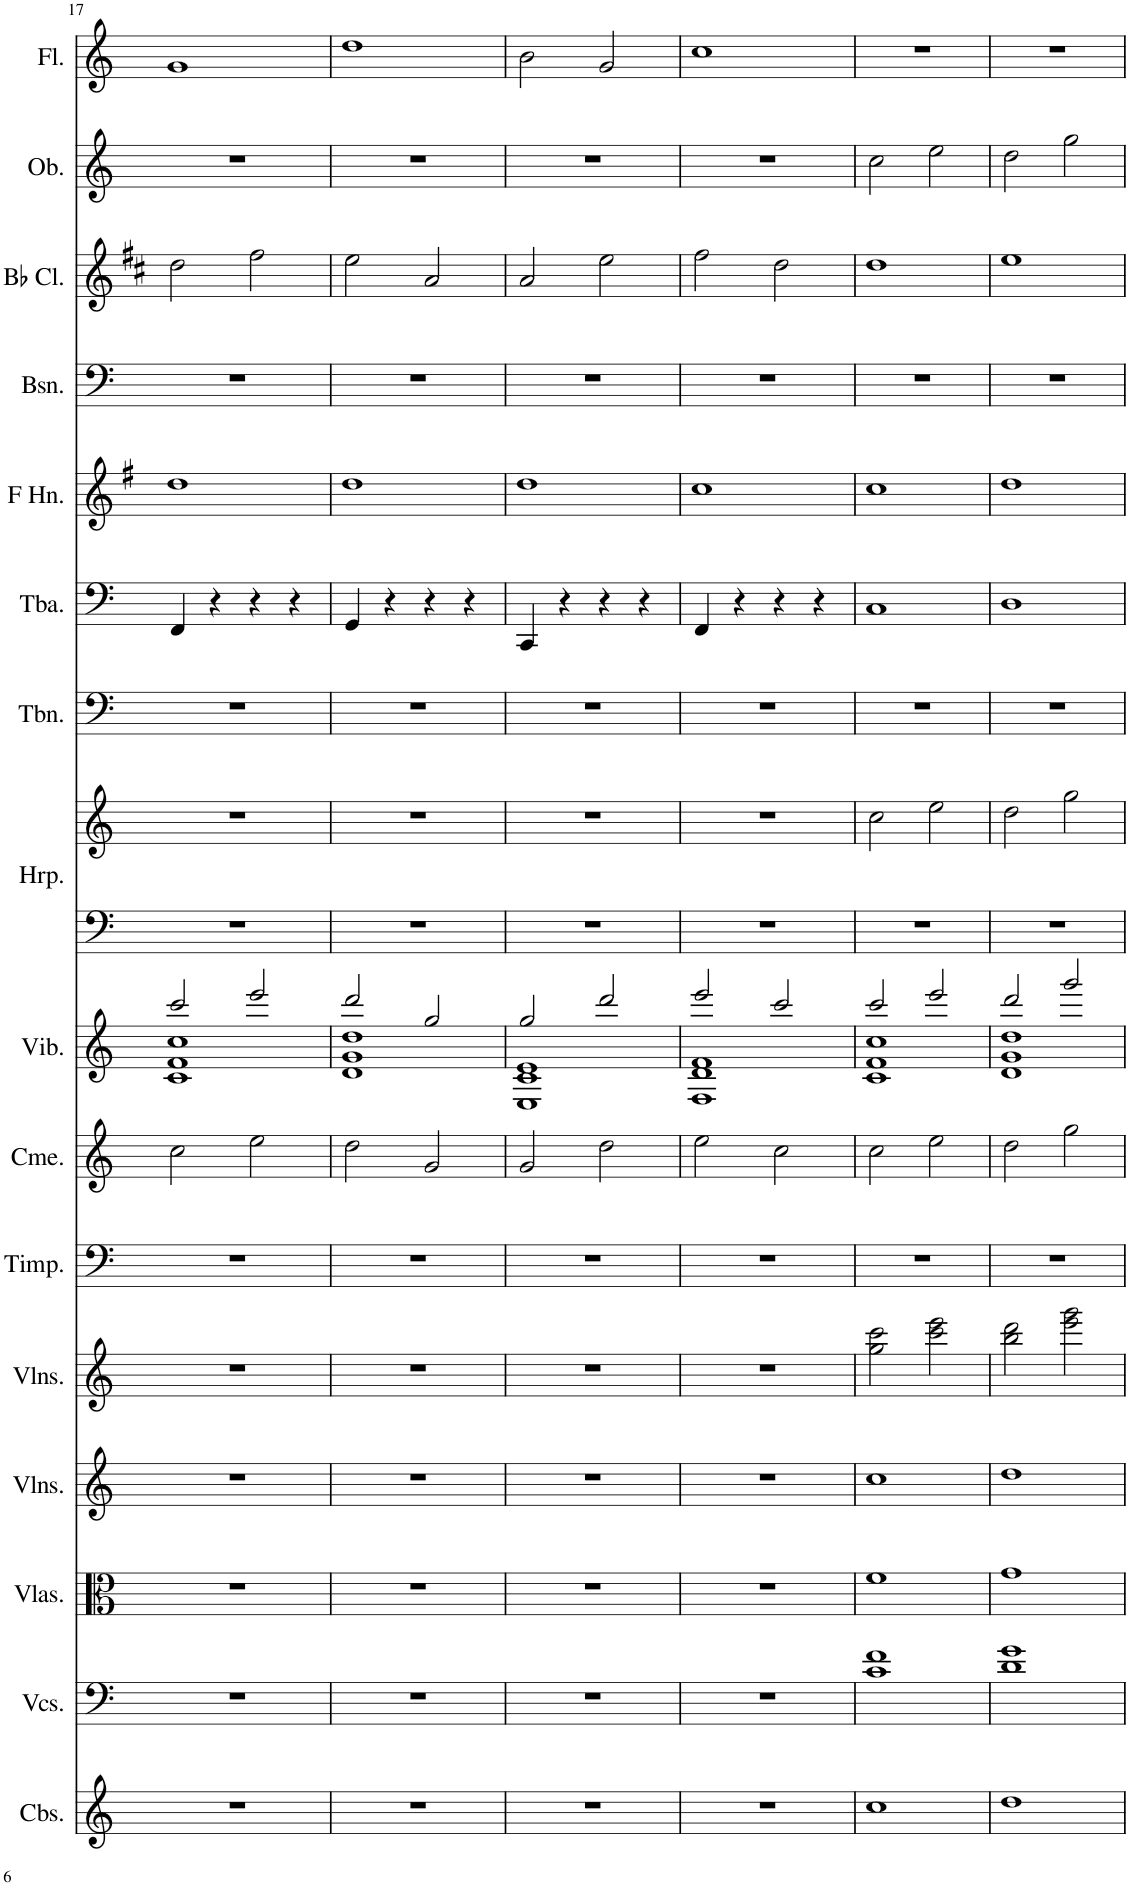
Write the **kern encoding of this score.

**kern	**kern	**kern	**kern	**kern	**kern	**kern	**kern	**kern	**kern	**kern	**kern	**kern	**kern	**kern	**kern	**kern
*part16	*part15	*part14	*part13	*part12	*part11	*part10	*part9	*part8	*part8	*part7	*part6	*part5	*part4	*part3	*part2	*part1
*staff17	*staff16	*staff15	*staff14	*staff13	*staff12	*staff11	*staff10	*staff9	*staff8	*staff7	*staff6	*staff5	*staff4	*staff3	*staff2	*staff1
*I"Contrabasses	*I"Violoncellos	*I"Violas	*I"Violins	*I"Violins	*I"Timpani	*I"Chimes	*I"Vibraphone	*I"Harp	*	*I"Trombone	*I"Tuba	*I"Horn in F	*I"Bassoon	*I"Bb Clarinet	*I"Oboe	*I"Flute
*I'Cbs.	*I'Vcs.	*I'Vlas.	*I'Vlns.	*I'Vlns.	*I'Timp.	*I'Cme.	*I'Vib.	*I'Hrp.	*	*I'Tbn.	*I'Tba.	*	*I'Bsn.	*I'Bb Cl.	*I'Ob.	*I'Fl.
!!LO:PB:g=z
*clefG2	*clefF4	*clefC3	*clefG2	*clefG2	*clefF4	*clefG2	*clefG2	*clefF4	*clefG2	*clefF4	*clefF4	*clefG2	*clefF4	*clefG2	*clefG2	*clefG2
*Trd7c12	*	*	*	*	*	*	*	*	*	*	*	*Trd4c7	*	*Trd1c2	*	*
*k[]	*k[]	*k[]	*k[]	*k[]	*k[]	*k[]	*k[]	*k[]	*k[]	*k[]	*k[]	*k[f#]	*k[]	*k[f#c#]	*k[]	*k[]
*M4/4	*M4/4	*M4/4	*M4/4	*M4/4	*M4/4	*M4/4	*M4/4	*M4/4	*M4/4	*M4/4	*M4/4	*M4/4	*M4/4	*M4/4	*M4/4	*M4/4
=17	=17	=17	=17	=17	=17	=17	=17	=17	=17	=17	=17	=17	=17	=17	=17	=17
*	*	*	*	*	*	*	*^	*	*	*	*	*	*	*	*	*
1r	1r	1r	1r	1r	1r	2cc\	2ccc/	1c 1f 1cc	1r	1r	1r	4FF/	1dd	1r	2dd\	1r	1g
.	.	.	.	.	.	.	.	.	.	.	.	4r	.	.	.	.	.
.	.	.	.	.	.	2ee\	2eee/	.	.	.	.	4r	.	.	2ff#\	.	.
.	.	.	.	.	.	.	.	.	.	.	.	4r	.	.	.	.	.
=18	=18	=18	=18	=18	=18	=18	=18	=18	=18	=18	=18	=18	=18	=18	=18	=18	=18
1r	1r	1r	1r	1r	1r	2dd\	2ddd/	1d 1g 1dd	1r	1r	1r	4GG/	1dd	1r	2ee\	1r	1dd
.	.	.	.	.	.	.	.	.	.	.	.	4r	.	.	.	.	.
.	.	.	.	.	.	2g/	2gg/	.	.	.	.	4r	.	.	2a/	.	.
.	.	.	.	.	.	.	.	.	.	.	.	4r	.	.	.	.	.
=19	=19	=19	=19	=19	=19	=19	=19	=19	=19	=19	=19	=19	=19	=19	=19	=19	=19
1r	1r	1r	1r	1r	1r	2g/	2gg/	1E 1c 1e	1r	1r	1r	4CC/	1dd	1r	2a/	1r	2b\
.	.	.	.	.	.	.	.	.	.	.	.	4r	.	.	.	.	.
.	.	.	.	.	.	2dd\	2ddd/	.	.	.	.	4r	.	.	2ee\	.	2g/
.	.	.	.	.	.	.	.	.	.	.	.	4r	.	.	.	.	.
=20	=20	=20	=20	=20	=20	=20	=20	=20	=20	=20	=20	=20	=20	=20	=20	=20	=20
1r	1r	1r	1r	1r	1r	2ee\	2eee/	1F 1d 1f	1r	1r	1r	4FF/	1cc	1r	2ff#\	1r	1cc
.	.	.	.	.	.	.	.	.	.	.	.	4r	.	.	.	.	.
.	.	.	.	.	.	2cc\	2ccc/	.	.	.	.	4r	.	.	2dd\	.	.
.	.	.	.	.	.	.	.	.	.	.	.	4r	.	.	.	.	.
=21	=21	=21	=21	=21	=21	=21	=21	=21	=21	=21	=21	=21	=21	=21	=21	=21	=21
1cc	1c 1f	1f	1cc	2gg\ 2ccc\	1r	2cc\	2ccc/	1c 1f 1cc	1r	2cc\	1r	1C	1cc	1r	1dd	2cc\	1r
.	.	.	.	2ccc\ 2eee\	.	2ee\	2eee/	.	.	2ee\	.	.	.	.	.	2ee\	.
=22	=22	=22	=22	=22	=22	=22	=22	=22	=22	=22	=22	=22	=22	=22	=22	=22	=22
1dd	1d 1g	1g	1dd	2bb\ 2ddd\	1r	2dd\	2ddd/	1d 1g 1dd	1r	2dd\	1r	1D	1dd	1r	1ee	2dd\	1r
.	.	.	.	2eee\ 2ggg\	.	2gg\	2ggg/	.	.	2gg\	.	.	.	.	.	2gg\	.
*	*	*	*	*	*	*	*v	*v	*	*	*	*	*	*	*	*	*
=	=	=	=	=	=	=	=	=	=	=	=	=	=	=	=	=
*-	*-	*-	*-	*-	*-	*-	*-	*-	*-	*-	*-	*-	*-	*-	*-	*-
